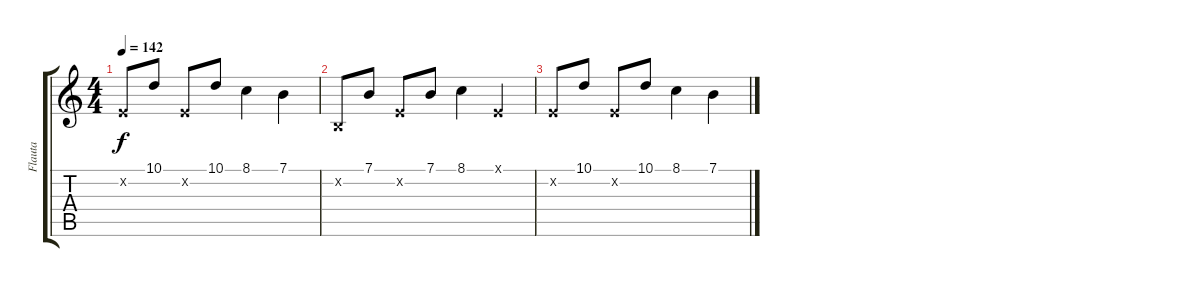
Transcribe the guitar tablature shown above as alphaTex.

\track ("Flauta" "Flauta") {instrument flute}
\staff {score tabs}
\tuning (E4 B3 G3 D3 A2 E2) {hide}
\ts (4 4)
\tempo 142
\clef g2
\ks c
5.2{x}.8{dy f} 10.1.8 5.2{x}.8 10.1.8 8.1.4 7.1.4 |
0.2{x}.8 7.1.8 5.2{x}.8 7.1.8 8.1.4 0.1{x}.4 |
5.2{x}.8 10.1.8 5.2{x}.8 10.1.8 8.1.4 7.1.4
